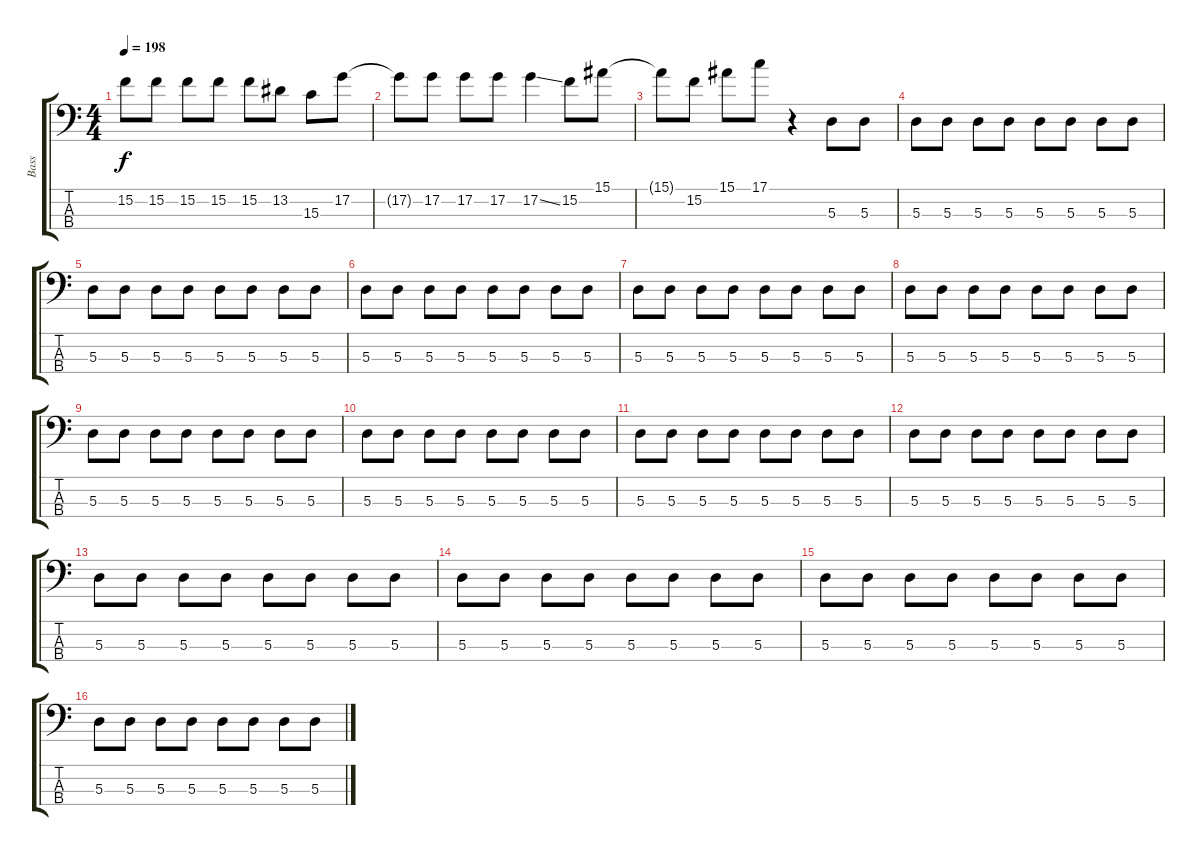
\track ("Bass" "Bass") {instrument electricbassfinger}
\staff {score tabs}
\tuning (G2 D2 A1 E1) {hide}
\ts (4 4)
\tempo 198
\clef f4
\ks c
15.2{t}.8{dy f} 15.2.8 15.2.8 15.2.8 15.2.8 13.2.8 15.3.8 17.2.8 |
17.2{t}.8 17.2.8 17.2.8 17.2.8 17.2{ss}.4 15.2.8 15.1.8 |
15.1{t}.8 15.2.8 15.1.8 17.1.8 r.4 5.3.8 5.3.8 |
5.3.8 5.3.8 5.3.8 5.3.8 5.3.8 5.3.8 5.3.8 5.3.8 |
5.3.8 5.3.8 5.3.8 5.3.8 5.3.8 5.3.8 5.3.8 5.3.8 |
5.3.8 5.3.8 5.3.8 5.3.8 5.3.8 5.3.8 5.3.8 5.3.8 |
5.3.8 5.3.8 5.3.8 5.3.8 5.3.8 5.3.8 5.3.8 5.3.8 |
5.3.8 5.3.8 5.3.8 5.3.8 5.3.8 5.3.8 5.3.8 5.3.8 |
5.3.8 5.3.8 5.3.8 5.3.8 5.3.8 5.3.8 5.3.8 5.3.8 |
5.3.8 5.3.8 5.3.8 5.3.8 5.3.8 5.3.8 5.3.8 5.3.8 |
5.3.8 5.3.8 5.3.8 5.3.8 5.3.8 5.3.8 5.3.8 5.3.8 |
5.3.8 5.3.8 5.3.8 5.3.8 5.3.8 5.3.8 5.3.8 5.3.8 |
5.3.8 5.3.8 5.3.8 5.3.8 5.3.8 5.3.8 5.3.8 5.3.8 |
5.3.8 5.3.8 5.3.8 5.3.8 5.3.8 5.3.8 5.3.8 5.3.8 |
5.3.8 5.3.8 5.3.8 5.3.8 5.3.8 5.3.8 5.3.8 5.3.8 |
5.3.8 5.3.8 5.3.8 5.3.8 5.3.8 5.3.8 5.3.8 5.3.8
